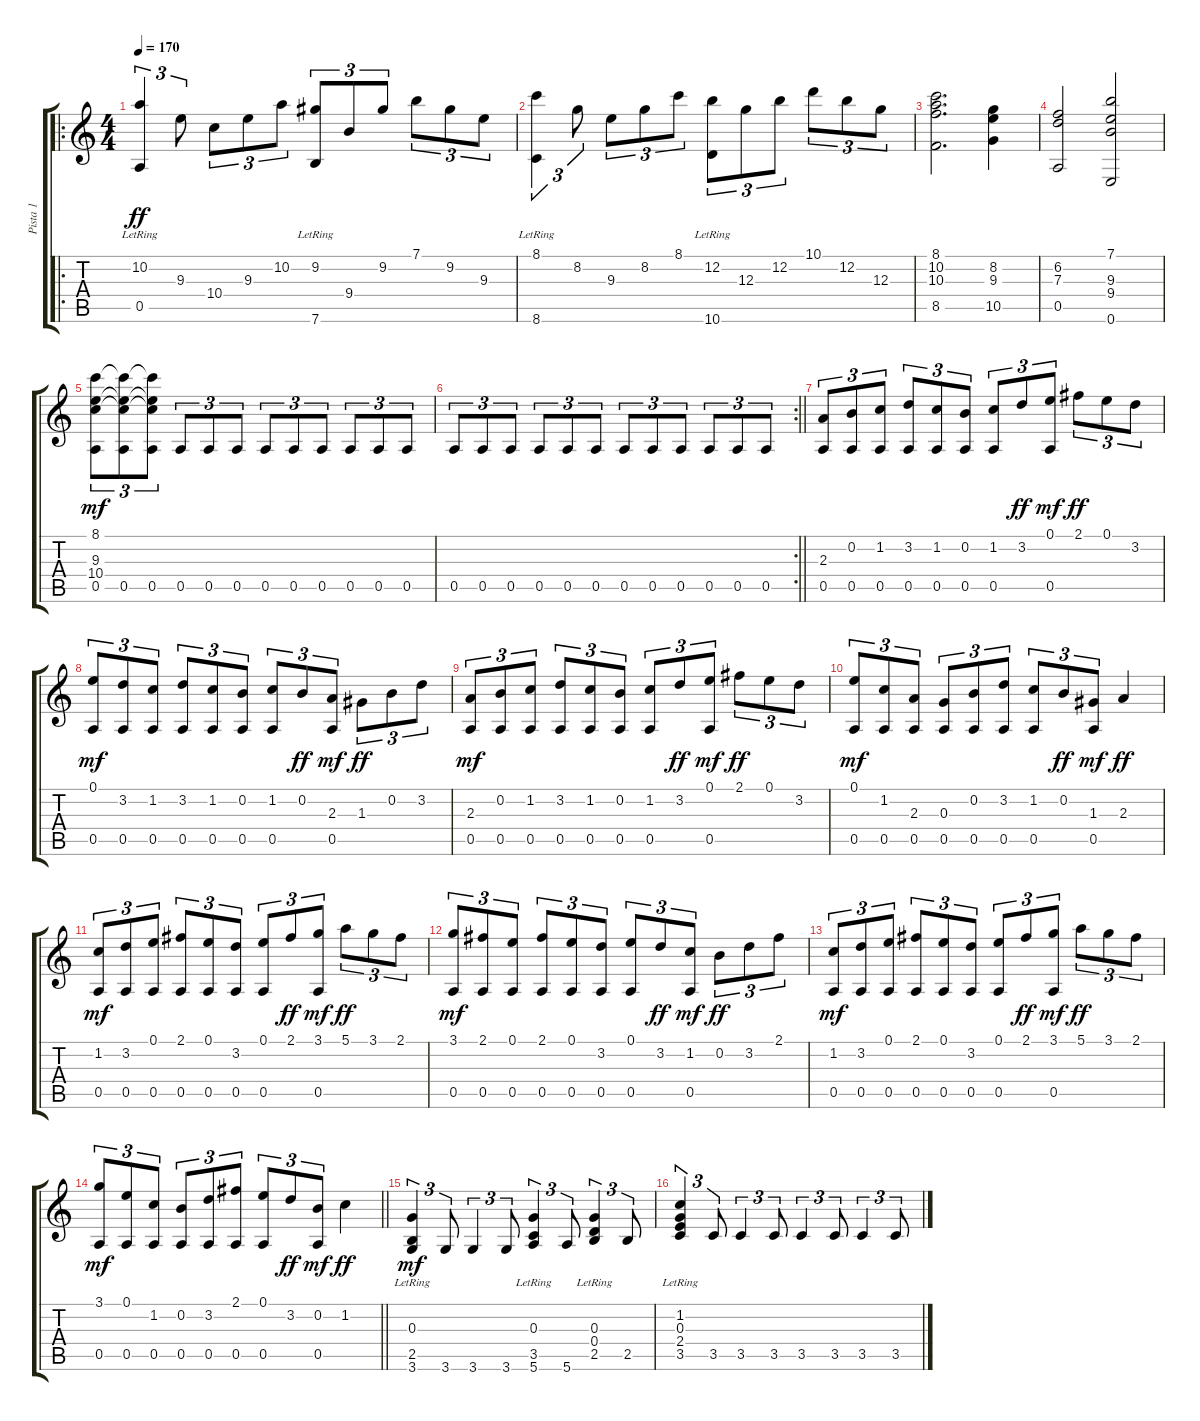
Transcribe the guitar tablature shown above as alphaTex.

\track ("Pista 1" "Pista 1") {instrument acousticguitarsteel}
\staff {score tabs}
\tuning (E4 B3 G3 D3 A2 E2) {hide}
\ro
\ts (4 4)
\tempo 170
\clef g2
\ks c
(10.2 0.5{lr}).4{tu (3 2) dy ff} 9.3.8{tu (3 2)} 10.4.8{tu (3 2)} 9.3.8{tu (3 2)} 10.2.8{tu (3 2)} (9.2 7.6{lr}).8{tu (3 2)} 9.4.8{tu (3 2)} 9.2.8{tu (3 2)} 7.1.8{tu (3 2)} 9.2.8{tu (3 2)} 9.3.8{tu (3 2)} |
(8.1 8.6{lr}).4{tu (3 2)} 8.2.8{tu (3 2)} 9.3.8{tu (3 2)} 8.2.8{tu (3 2)} 8.1.8{tu (3 2)} (12.2 10.6{lr}).8{tu (3 2)} 12.3.8{tu (3 2)} 12.2.8{tu (3 2)} 10.1.8{tu (3 2)} 12.2.8{tu (3 2)} 12.3.8{tu (3 2)} |
(8.1 10.2 10.3 8.5).2{d} (8.2 9.3 10.5).4 |
(6.2 7.3 0.5).2 (7.1 9.3 9.4 0.6).2 |
(8.1 9.3 10.4 0.5).8{tu (3 2) dy mf} (8.1{t} 9.3{t} 10.4{t} 0.5).8{tu (3 2)} (8.1{t} 9.3{t} 10.4{t} 0.5).8{tu (3 2)} 0.5.8{tu (3 2)} 0.5.8{tu (3 2)} 0.5.8{tu (3 2)} 0.5.8{tu (3 2)} 0.5.8{tu (3 2)} 0.5.8{tu (3 2)} 0.5.8{tu (3 2)} 0.5.8{tu (3 2)} 0.5.8{tu (3 2)} |
\rc 2
\barLineRight lightlight
0.5.8{tu (3 2)} 0.5.8{tu (3 2)} 0.5.8{tu (3 2)} 0.5.8{tu (3 2)} 0.5.8{tu (3 2)} 0.5.8{tu (3 2)} 0.5.8{tu (3 2)} 0.5.8{tu (3 2)} 0.5.8{tu (3 2)} 0.5.8{tu (3 2)} 0.5.8{tu (3 2)} 0.5.8{tu (3 2)} |
(2.3 0.5).8{tu (3 2)} (0.2 0.5).8{tu (3 2)} (1.2 0.5).8{tu (3 2)} (3.2 0.5).8{tu (3 2)} (1.2 0.5).8{tu (3 2)} (0.2 0.5).8{tu (3 2)} (1.2 0.5).8{tu (3 2)} 3.2.8{tu (3 2) dy ff} (0.1 0.5).8{tu (3 2) dy mf} 2.1.8{tu (3 2) dy ff} 0.1.8{tu (3 2)} 3.2.8{tu (3 2)} |
(0.1 0.5).8{tu (3 2) dy mf} (3.2 0.5).8{tu (3 2)} (1.2 0.5).8{tu (3 2)} (3.2 0.5).8{tu (3 2)} (1.2 0.5).8{tu (3 2)} (0.2 0.5).8{tu (3 2)} (1.2 0.5).8{tu (3 2)} 0.2.8{tu (3 2) dy ff} (2.3 0.5).8{tu (3 2) dy mf} 1.3.8{tu (3 2) dy ff} 0.2.8{tu (3 2)} 3.2.8{tu (3 2)} |
(2.3 0.5).8{tu (3 2) dy mf} (0.2 0.5).8{tu (3 2)} (1.2 0.5).8{tu (3 2)} (3.2 0.5).8{tu (3 2)} (1.2 0.5).8{tu (3 2)} (0.2 0.5).8{tu (3 2)} (1.2 0.5).8{tu (3 2)} 3.2.8{tu (3 2) dy ff} (0.1 0.5).8{tu (3 2) dy mf} 2.1.8{tu (3 2) dy ff} 0.1.8{tu (3 2)} 3.2.8{tu (3 2)} |
(0.1 0.5).8{tu (3 2) dy mf} (1.2 0.5).8{tu (3 2)} (2.3 0.5).8{tu (3 2)} (0.3 0.5).8{tu (3 2)} (0.2 0.5).8{tu (3 2)} (3.2 0.5).8{tu (3 2)} (1.2 0.5).8{tu (3 2)} 0.2.8{tu (3 2) dy ff} (1.3 0.5).8{tu (3 2) dy mf} 2.3.4{dy ff} |
(1.2 0.5).8{tu (3 2) dy mf} (3.2 0.5).8{tu (3 2)} (0.1 0.5).8{tu (3 2)} (2.1 0.5).8{tu (3 2)} (0.1 0.5).8{tu (3 2)} (3.2 0.5).8{tu (3 2)} (0.1 0.5).8{tu (3 2)} 2.1.8{tu (3 2) dy ff} (3.1 0.5).8{tu (3 2) dy mf} 5.1.8{tu (3 2) dy ff} 3.1.8{tu (3 2)} 2.1.8{tu (3 2)} |
(3.1 0.5).8{tu (3 2) dy mf} (2.1 0.5).8{tu (3 2)} (0.1 0.5).8{tu (3 2)} (2.1 0.5).8{tu (3 2)} (0.1 0.5).8{tu (3 2)} (3.2 0.5).8{tu (3 2)} (0.1 0.5).8{tu (3 2)} 3.2.8{tu (3 2) dy ff} (1.2 0.5).8{tu (3 2) dy mf} 0.2.8{tu (3 2) dy ff} 3.2.8{tu (3 2)} 2.1.8{tu (3 2)} |
(1.2 0.5).8{tu (3 2) dy mf} (3.2 0.5).8{tu (3 2)} (0.1 0.5).8{tu (3 2)} (2.1 0.5).8{tu (3 2)} (0.1 0.5).8{tu (3 2)} (3.2 0.5).8{tu (3 2)} (0.1 0.5).8{tu (3 2)} 2.1.8{tu (3 2) dy ff} (3.1 0.5).8{tu (3 2) dy mf} 5.1.8{tu (3 2) dy ff} 3.1.8{tu (3 2)} 2.1.8{tu (3 2)} |
\barLineRight lightlight
(3.1 0.5).8{tu (3 2) dy mf} (0.1 0.5).8{tu (3 2)} (1.2 0.5).8{tu (3 2)} (0.2 0.5).8{tu (3 2)} (3.2 0.5).8{tu (3 2)} (2.1 0.5).8{tu (3 2)} (0.1 0.5).8{tu (3 2)} 3.2.8{tu (3 2) dy ff} (0.2 0.5).8{tu (3 2) dy mf} 1.2.4{dy ff} |
(0.3{lr} 2.5{lr} 3.6).4{tu (3 2) dy mf} 3.6.8{tu (3 2)} 3.6.4{tu (3 2)} 3.6.8{tu (3 2)} (0.3{lr} 3.5{lr} 5.6).4{tu (3 2)} 5.6.8{tu (3 2)} (0.3{lr} 0.4{lr} 2.5).4{tu (3 2)} 2.5.8{tu (3 2)} |
(1.2{lr} 0.3{lr} 2.4{lr} 3.5).4{tu (3 2)} 3.5.8{tu (3 2)} 3.5.4{tu (3 2)} 3.5.8{tu (3 2)} 3.5.4{tu (3 2)} 3.5.8{tu (3 2)} 3.5.4{tu (3 2)} 3.5.8{tu (3 2)}
